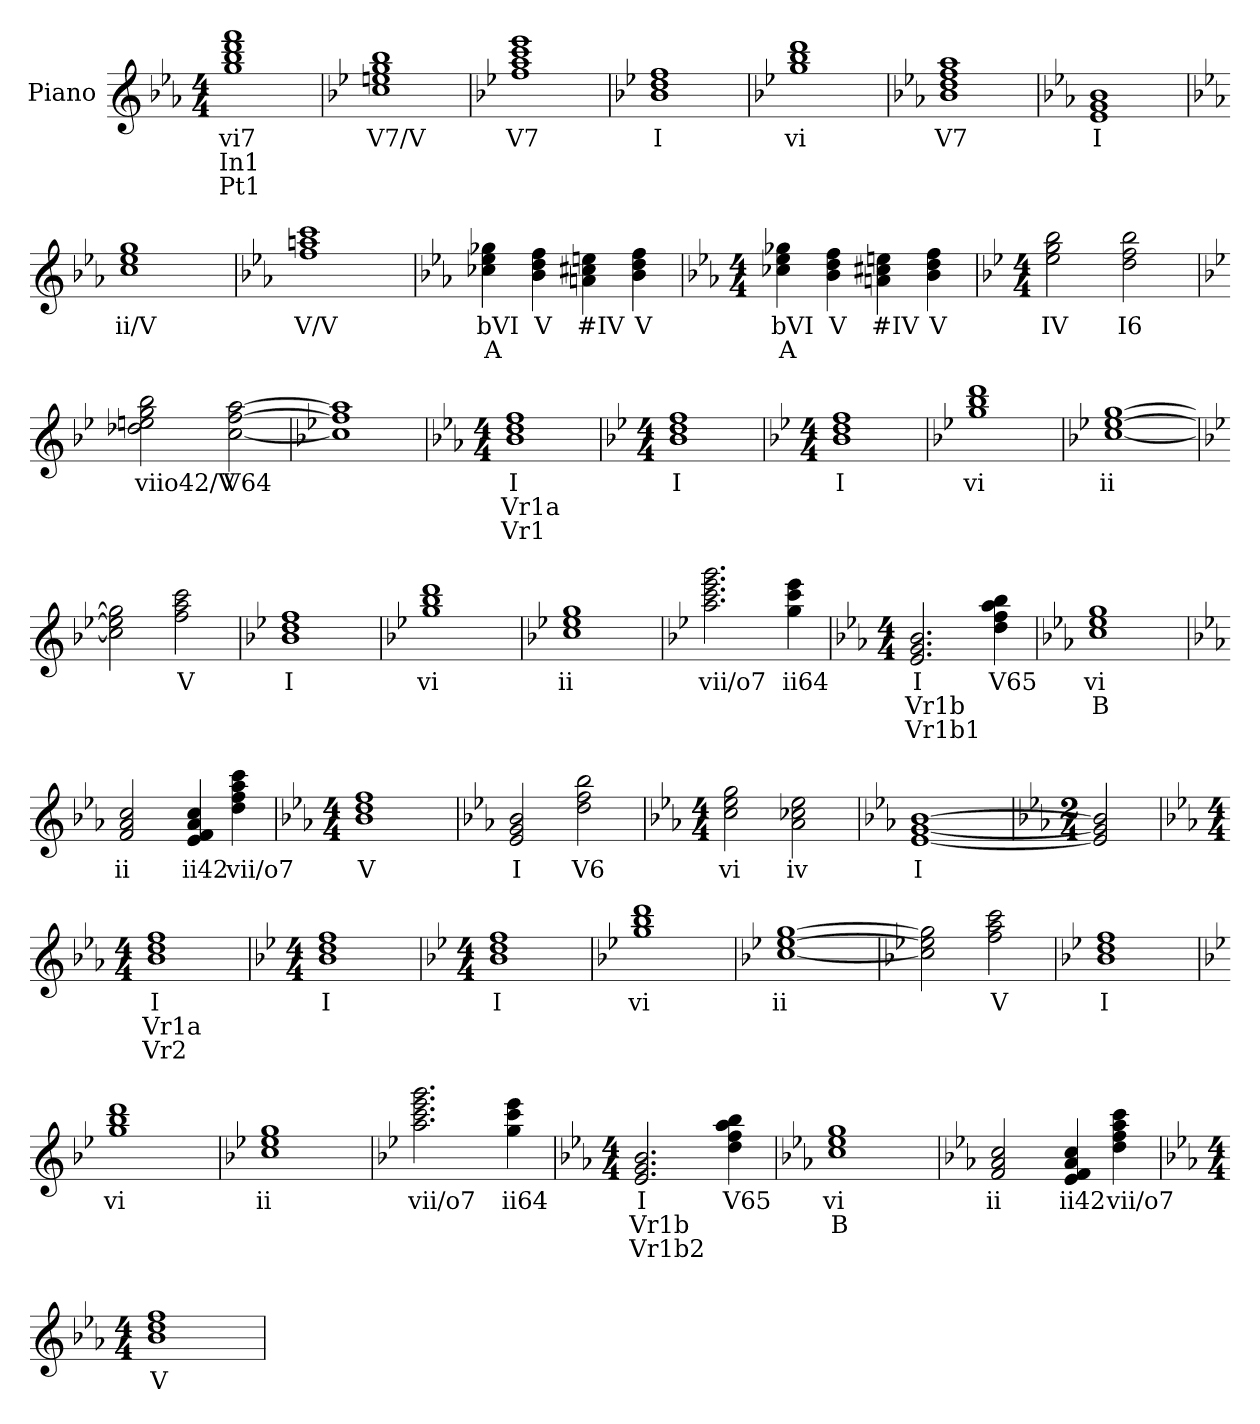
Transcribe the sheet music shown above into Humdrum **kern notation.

**kern	**text	**text	**text
*part1	*part1	*part1	*part1
*staff1	*staff1	*staff1	*staff1
*I"Piano	*	*	*
*I'Pno	*	*	*
*k[b-e-a-]	*	*	*
*E-:	*	*	*
*M4/4	*	*	*
=	=	=	=
1gg 1bb- 1ddd 1fff	vi7	In1	Pt1
=	=	=	=
*k[b-e-]	*	*	*
*B-:	*	*	*
1cc 1een 1gg 1bb-	V7/V	.	.
=	=	=	=
*k[b-e-]	*	*	*
*B-:	*	*	*
1ff 1aa 1ccc 1eee-	V7	.	.
=	=	=	=
*k[b-e-]	*	*	*
*B-:	*	*	*
1b- 1dd 1ff	I	.	.
=	=	=	=
*k[b-e-]	*	*	*
*B-:	*	*	*
1gg 1bb- 1ddd	vi	.	.
=	=	=	=
*k[b-e-a-]	*	*	*
*E-:	*	*	*
1b- 1dd 1ff 1aa-	V7	.	.
=	=	=	=
*k[b-e-a-]	*	*	*
*E-:	*	*	*
1e- 1g 1b-	I	.	.
=	=	=	=
*k[b-e-a-]	*	*	*
*E-:	*	*	*
1cc 1ee- 1gg	ii/V	.	.
=	=	=	=
*k[b-e-a-]	*	*	*
*E-:	*	*	*
1ff 1aan 1ccc	V/V	.	.
=	=	=	=
*k[b-e-a-]	*	*	*
*E-:	*	*	*
4cc-X 4ee- 4gg-X	bVI	A	.
4b- 4dd 4ff	V	.	.
4an 4cc#X 4een	#IV	.	.
4b- 4dd 4ff	V	.	.
=	=	=	=
*k[b-e-a-]	*	*	*
*E-:	*	*	*
*M4/4	*	*	*
4cc-X 4ee- 4gg-X	bVI	A	.
4b- 4dd 4ff	V	.	.
4an 4cc#X 4een	#IV	.	.
4b- 4dd 4ff	V	.	.
=	=	=	=
*k[b-e-]	*	*	*
*B-:	*	*	*
*M4/4	*	*	*
2ee- 2gg 2bb-	IV	.	.
2dd 2ff 2bb-	I6	.	.
=	=	=	=
*k[b-e-]	*	*	*
*B-:	*	*	*
2dd-X 2een 2gg 2bb-	viio42/V	.	.
[2cc [2ff [2aa	V64	.	.
=	=	=	=
*k[b-e-]	*	*	*
*B-:	*	*	*
1cc] 1ff] 1aa]	.	.	.
=	=	=	=
*k[b-e-a-]	*	*	*
*E-:	*	*	*
*M4/4	*	*	*
1b- 1dd 1ff	I	Vr1a	Vr1
=	=	=	=
*k[b-e-]	*	*	*
*B-:	*	*	*
*M4/4	*	*	*
1b- 1dd 1ff	I	.	.
=	=	=	=
*k[b-e-]	*	*	*
*B-:	*	*	*
*M4/4	*	*	*
1b- 1dd 1ff	I	.	.
=	=	=	=
*k[b-e-]	*	*	*
*B-:	*	*	*
1gg 1bb- 1ddd	vi	.	.
=	=	=	=
*k[b-e-]	*	*	*
*B-:	*	*	*
[1cc [1ee- [1gg	ii	.	.
=	=	=	=
*k[b-e-]	*	*	*
*B-:	*	*	*
2cc] 2ee-] 2gg]	.	.	.
2ff 2aa 2ccc	V	.	.
=	=	=	=
*k[b-e-]	*	*	*
*B-:	*	*	*
1b- 1dd 1ff	I	.	.
=	=	=	=
*k[b-e-]	*	*	*
*B-:	*	*	*
1gg 1bb- 1ddd	vi	.	.
=	=	=	=
*k[b-e-]	*	*	*
*B-:	*	*	*
1cc 1ee- 1gg	ii	.	.
=	=	=	=
*k[b-e-]	*	*	*
*B-:	*	*	*
2.aa 2.ccc 2.eee- 2.ggg	vii/o7	.	.
4gg 4ccc 4eee-	ii64	.	.
=	=	=	=
*k[b-e-a-]	*	*	*
*E-:	*	*	*
*M4/4	*	*	*
2.e- 2.g 2.b-	I	Vr1b	Vr1b1
4dd 4ff 4aa- 4bb-	V65	.	.
=	=	=	=
*k[b-e-a-]	*	*	*
*E-:	*	*	*
1cc 1ee- 1gg	vi	B	.
=	=	=	=
*k[b-e-a-]	*	*	*
*E-:	*	*	*
2f 2a- 2cc	ii	.	.
4e- 4f 4a- 4cc	ii42	.	.
4dd 4ff 4aa- 4ccc	vii/o7	.	.
=	=	=	=
*k[b-e-a-]	*	*	*
*E-:	*	*	*
*M4/4	*	*	*
1b- 1dd 1ff	V	.	.
=	=	=	=
*k[b-e-a-]	*	*	*
*E-:	*	*	*
2e- 2g 2b-	I	.	.
2dd 2ff 2bb-	V6	.	.
=	=	=	=
*k[b-e-a-]	*	*	*
*E-:	*	*	*
*M4/4	*	*	*
2cc 2ee- 2gg	vi	.	.
2a- 2cc-X 2ee-	iv	.	.
=	=	=	=
*k[b-e-a-]	*	*	*
*E-:	*	*	*
[1e- [1g [1b-	I	.	.
=	=	=	=
*k[b-e-a-]	*	*	*
*E-:	*	*	*
*M2/4	*	*	*
2e-] 2g] 2b-]	.	.	.
=	=	=	=
*k[b-e-a-]	*	*	*
*E-:	*	*	*
*M4/4	*	*	*
1b- 1dd 1ff	I	Vr1a	Vr2
=	=	=	=
*k[b-e-]	*	*	*
*B-:	*	*	*
*M4/4	*	*	*
1b- 1dd 1ff	I	.	.
=	=	=	=
*k[b-e-]	*	*	*
*B-:	*	*	*
*M4/4	*	*	*
1b- 1dd 1ff	I	.	.
=	=	=	=
*k[b-e-]	*	*	*
*B-:	*	*	*
1gg 1bb- 1ddd	vi	.	.
=	=	=	=
*k[b-e-]	*	*	*
*B-:	*	*	*
[1cc [1ee- [1gg	ii	.	.
=	=	=	=
*k[b-e-]	*	*	*
*B-:	*	*	*
2cc] 2ee-] 2gg]	.	.	.
2ff 2aa 2ccc	V	.	.
=	=	=	=
*k[b-e-]	*	*	*
*B-:	*	*	*
1b- 1dd 1ff	I	.	.
=	=	=	=
*k[b-e-]	*	*	*
*B-:	*	*	*
1gg 1bb- 1ddd	vi	.	.
=	=	=	=
*k[b-e-]	*	*	*
*B-:	*	*	*
1cc 1ee- 1gg	ii	.	.
=	=	=	=
*k[b-e-]	*	*	*
*B-:	*	*	*
2.aa 2.ccc 2.eee- 2.ggg	vii/o7	.	.
4gg 4ccc 4eee-	ii64	.	.
=	=	=	=
*k[b-e-a-]	*	*	*
*E-:	*	*	*
*M4/4	*	*	*
2.e- 2.g 2.b-	I	Vr1b	Vr1b2
4dd 4ff 4aa- 4bb-	V65	.	.
=	=	=	=
*k[b-e-a-]	*	*	*
*E-:	*	*	*
1cc 1ee- 1gg	vi	B	.
=	=	=	=
*k[b-e-a-]	*	*	*
*E-:	*	*	*
2f 2a- 2cc	ii	.	.
4e- 4f 4a- 4cc	ii42	.	.
4dd 4ff 4aa- 4ccc	vii/o7	.	.
=	=	=	=
*k[b-e-a-]	*	*	*
*E-:	*	*	*
*M4/4	*	*	*
1b- 1dd 1ff	V	.	.
=	=	=	=
*-	*-	*-	*-
